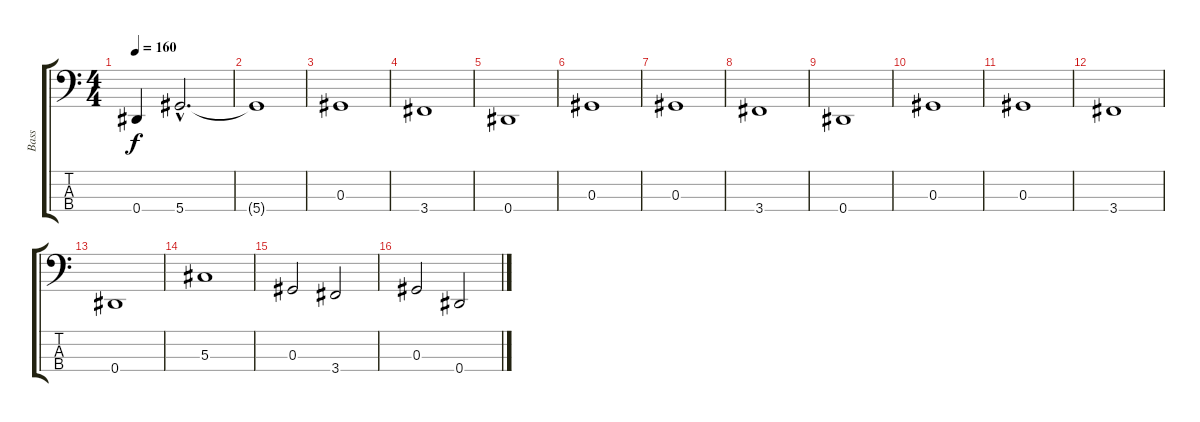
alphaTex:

\track ("Bass" "Bass") {instrument electricbassfinger}
\staff {score tabs}
\tuning (Gb2 Db2 Ab1 Eb1) {hide}
\ts (4 4)
\tempo 160
\clef f4
\ks c
0.4{t}.4{dy f} 5.4{hac}.2{d} |
5.4{t}.1 |
0.3.1 |
3.4.1 |
0.4.1 |
0.3.1 |
0.3.1 |
3.4.1 |
0.4.1 |
0.3.1 |
0.3.1 |
3.4.1 |
0.4.1 |
5.3.1 |
0.3.2 3.4.2 |
0.3.2 0.4.2
